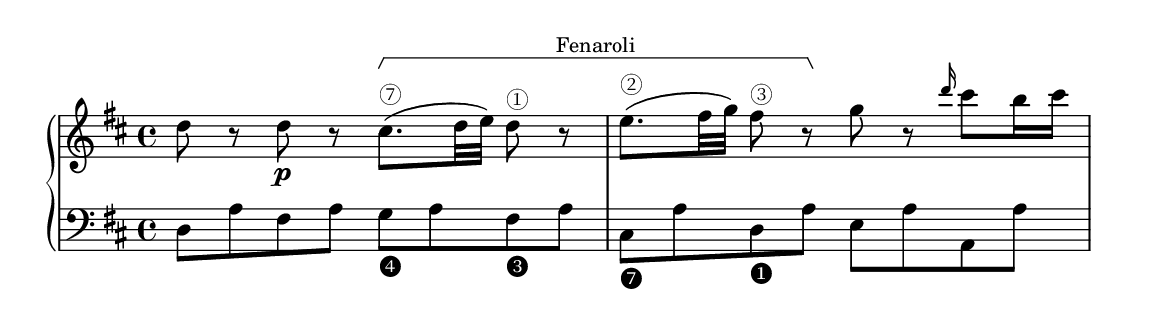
\version "2.24.0"
\include "../../stylesheets/annotation.ly"
\header {
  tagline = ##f
}
\paper {
  page-breaking = #ly:one-line-auto-height-breaking
}

\include "../../stylesheets/typography.ly"
\score {
  \new PianoStaff <<
    \new Staff \relative d'' {
      \clef "treble" \time 4/4 \key d \major
      d8 r d \p r cis8. ^\bti \fenaroli ( d32 e ) d8 ^\bdo r |
      e8. ^\bre ( fis32 g ) fis8 ^\bmi r \stopGroup g r \grace { d'16 } cis8 b16 cis |
    }
    \new Staff \relative d' {
      \clef "bass" \time 4/4 \key d \major
      d,8 a' fis a g _\mfa a fis _\mmi a |
      cis,8 _\mti a' d, _\mdo a' e a a, a' |
    }
  >>
}
